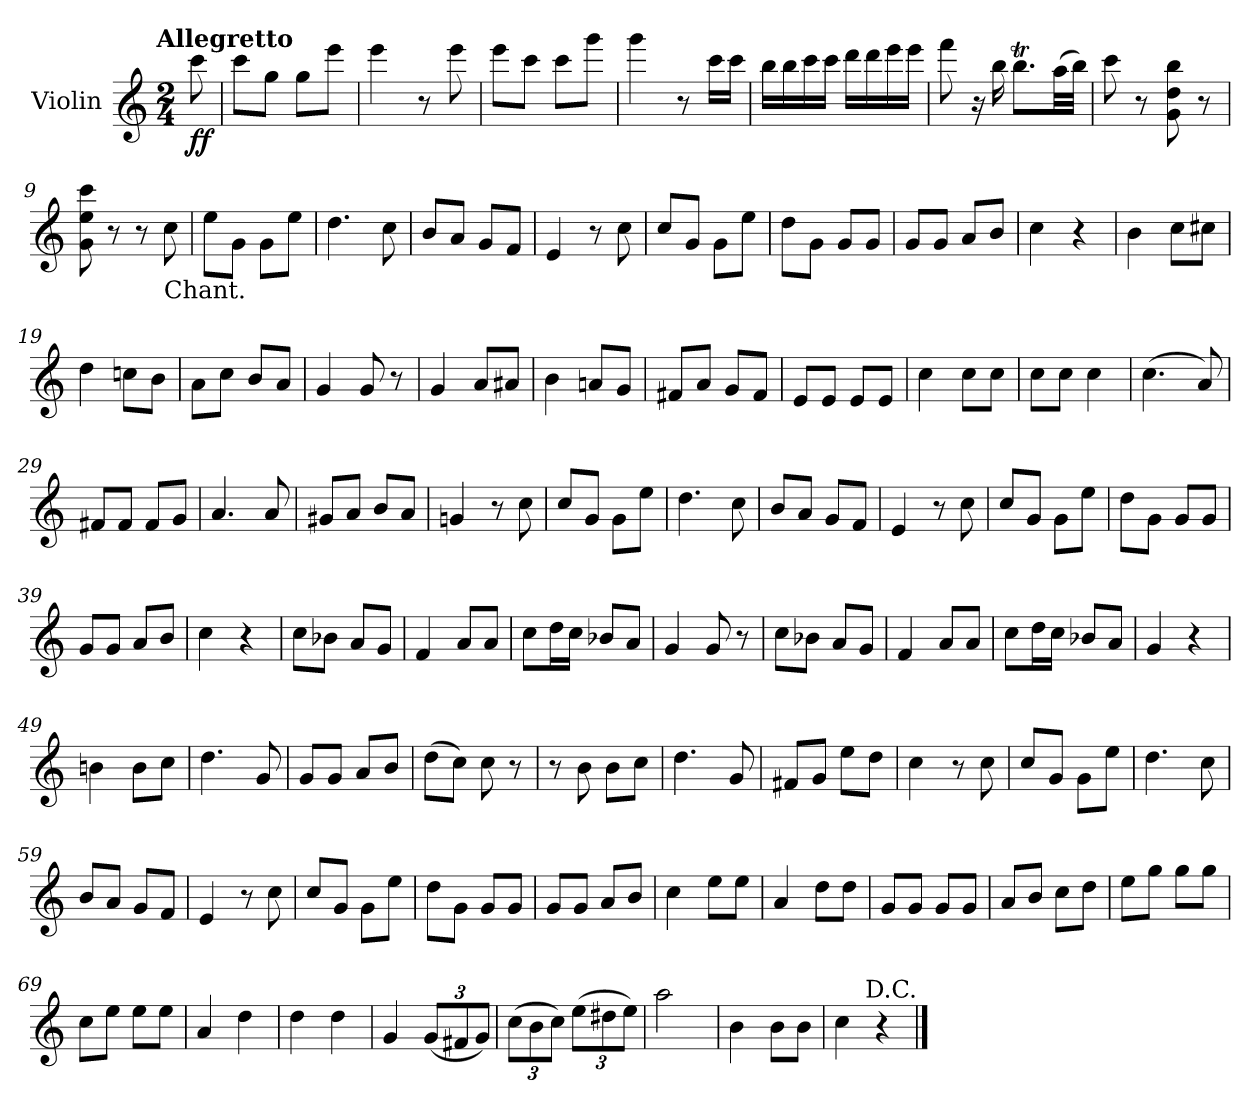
**kern	**dynam
*part1	*part1
*staff1	*staff1
*I"Violin	*
*I'Vln.	*
*clefG2	*
*k[]	*
!!LO:TX:omd:t=Allegretto
*M2/4	*
*MM116	*
=1	=1
!	!LO:DY:b
8ccc\	ff
=2	=2
8ccc\L	.
8gg\J	.
8gg\L	.
8eee\J	.
=3	=3
4eee\	.
8r	.
8eee\	.
=4	=4
8eee\L	.
8ccc\J	.
8ccc\L	.
8ggg\J	.
=5	=5
4ggg\	.
8r	.
16ccc\LL	.
16ccc\JJ	.
=6	=6
16bb\LL	.
16bb\	.
16ccc\	.
16ccc\JJ	.
16ddd\LL	.
16ddd\	.
16eee\	.
16eee\JJ	.
=7	=7
8fff\	.
16r	.
16bb\	.
8.bbt\L	.
(>32aa\LL	.
32bb\JJJ)	.
!!LO:LB:g=z
=8	=8
8ccc\	.
8r	.
8g\ 8dd\ 8bb\	.
8r	.
=9	=9
8g\ 8ee\ 8ccc\	.
8r	.
8r	.
!LO:TX:b:t=Chant.	!
8cc\	.
=10	=10
8ee\L	.
8g\J	.
8g\L	.
8ee\J	.
=11	=11
4.dd\	.
8cc\	.
=12	=12
8b/L	.
8a/J	.
8g/L	.
8f/J	.
=13	=13
4e/	.
8r	.
8cc\	.
=14	=14
8cc/L	.
8g/J	.
8g\L	.
8ee\J	.
=15	=15
8dd\L	.
8g\J	.
8g/L	.
8g/J	.
=16	=16
8g/L	.
8g/J	.
8a/L	.
8b/J	.
!!LO:LB:g=z
=17	=17
4cc\	.
4r	.
=18	=18
4b\	.
8cc\L	.
8cc#X\J	.
=19	=19
4dd\	.
8ccn\L	.
8b\J	.
=20	=20
8a\L	.
8cc\J	.
8b/L	.
8a/J	.
=21	=21
4g/	.
8g/	.
8r	.
=22	=22
4g/	.
8a/L	.
8a#X/J	.
=23	=23
4b\	.
8an/L	.
8g/J	.
=24	=24
8f#X/L	.
8a/J	.
8g/L	.
8f#/J	.
=25	=25
8e/L	.
8e/J	.
8e/L	.
8e/J	.
!!LO:LB:g=z
=26	=26
4cc\	.
8cc\L	.
8cc\J	.
=27	=27
8cc\L	.
8cc\J	.
4cc\	.
=28	=28
(>4.cc\	.
8a/)	.
=29	=29
8f#X/L	.
8f#/J	.
8f#/L	.
8g/J	.
=30	=30
4.a/	.
8a/	.
=31	=31
8g#X/L	.
8a/J	.
8b/L	.
8a/J	.
=32	=32
4gn/	.
8r	.
8cc\	.
=33	=33
8cc/L	.
8g/J	.
8g\L	.
8ee\J	.
=34	=34
4.dd\	.
8cc\	.
=35	=35
8b/L	.
8a/J	.
8g/L	.
8f/J	.
!!LO:LB:g=z
=36	=36
4e/	.
8r	.
8cc\	.
=37	=37
8cc/L	.
8g/J	.
8g\L	.
8ee\J	.
=38	=38
8dd\L	.
8g\J	.
8g/L	.
8g/J	.
=39	=39
8g/L	.
8g/J	.
8a/L	.
8b/J	.
=40	=40
4cc\	.
4r	.
=41	=41
8cc\L	.
8b-X\J	.
8a/L	.
8g/J	.
=42	=42
4f/	.
8a/L	.
8a/J	.
=43	=43
8cc\L	.
16dd\L	.
16cc\JJ	.
8b-X/L	.
8a/J	.
!!LO:LB:g=z
=44	=44
4g/	.
8g/	.
8r	.
=45	=45
8cc\L	.
8b-X\J	.
8a/L	.
8g/J	.
=46	=46
4f/	.
8a/L	.
8a/J	.
=47	=47
8cc\L	.
16dd\L	.
16cc\JJ	.
8b-X/L	.
8a/J	.
=48	=48
4g/	.
4r	.
=49	=49
4bn\	.
8b\L	.
8cc\J	.
=50	=50
4.dd\	.
8g/	.
=51	=51
8g/L	.
8g/J	.
8a/L	.
8b/J	.
=52	=52
(>8dd\L	.
8cc\J)	.
8cc\	.
8r	.
!!LO:LB:g=z
=53	=53
8r	.
8b\	.
8b\L	.
8cc\J	.
=54	=54
4.dd\	.
8g/	.
=55	=55
8f#X/L	.
8g/J	.
8ee\L	.
8dd\J	.
=56	=56
4cc\	.
8r	.
8cc\	.
=57	=57
8cc/L	.
8g/J	.
8g\L	.
8ee\J	.
=58	=58
4.dd\	.
8cc\	.
=59	=59
8b/L	.
8a/J	.
8g/L	.
8f/J	.
=60	=60
4e/	.
8r	.
8cc\	.
=61	=61
8cc/L	.
8g/J	.
8g\L	.
8ee\J	.
!!LO:LB:g=z
=62	=62
8dd\L	.
8g\J	.
8g/L	.
8g/J	.
=63	=63
8g/L	.
8g/J	.
8a/L	.
8b/J	.
=64	=64
4cc\	.
8ee\L	.
8ee\J	.
=65	=65
4a/	.
8dd\L	.
8dd\J	.
=66	=66
8g/L	.
8g/J	.
8g/L	.
8g/J	.
=67	=67
8a/L	.
8b/J	.
8cc\L	.
8dd\J	.
=68	=68
8ee\L	.
8gg\J	.
8gg\L	.
8gg\J	.
=69	=69
8cc\L	.
8ee\J	.
8ee\L	.
8ee\J	.
=70	=70
4a/	.
4dd\	.
!!LO:LB:g=z
=71	=71
4dd\	.
4dd\	.
=72	=72
4g/	.
*Xbrackettup	*
(<12g/L	.
12f#X/	.
12g/J)	.
=73	=73
(>12cc\L	.
12b\	.
12cc\J)	.
(>12ee\L	.
12dd#X\	.
12ee\J)	.
=74	=74
2aa\	.
=75	=75
4b\	.
8b\L	.
8b\J	.
=76	=76
4cc\	.
4r	.
!LO:TX:a:rj:t=D.C.	!
==	==
*-	*-
